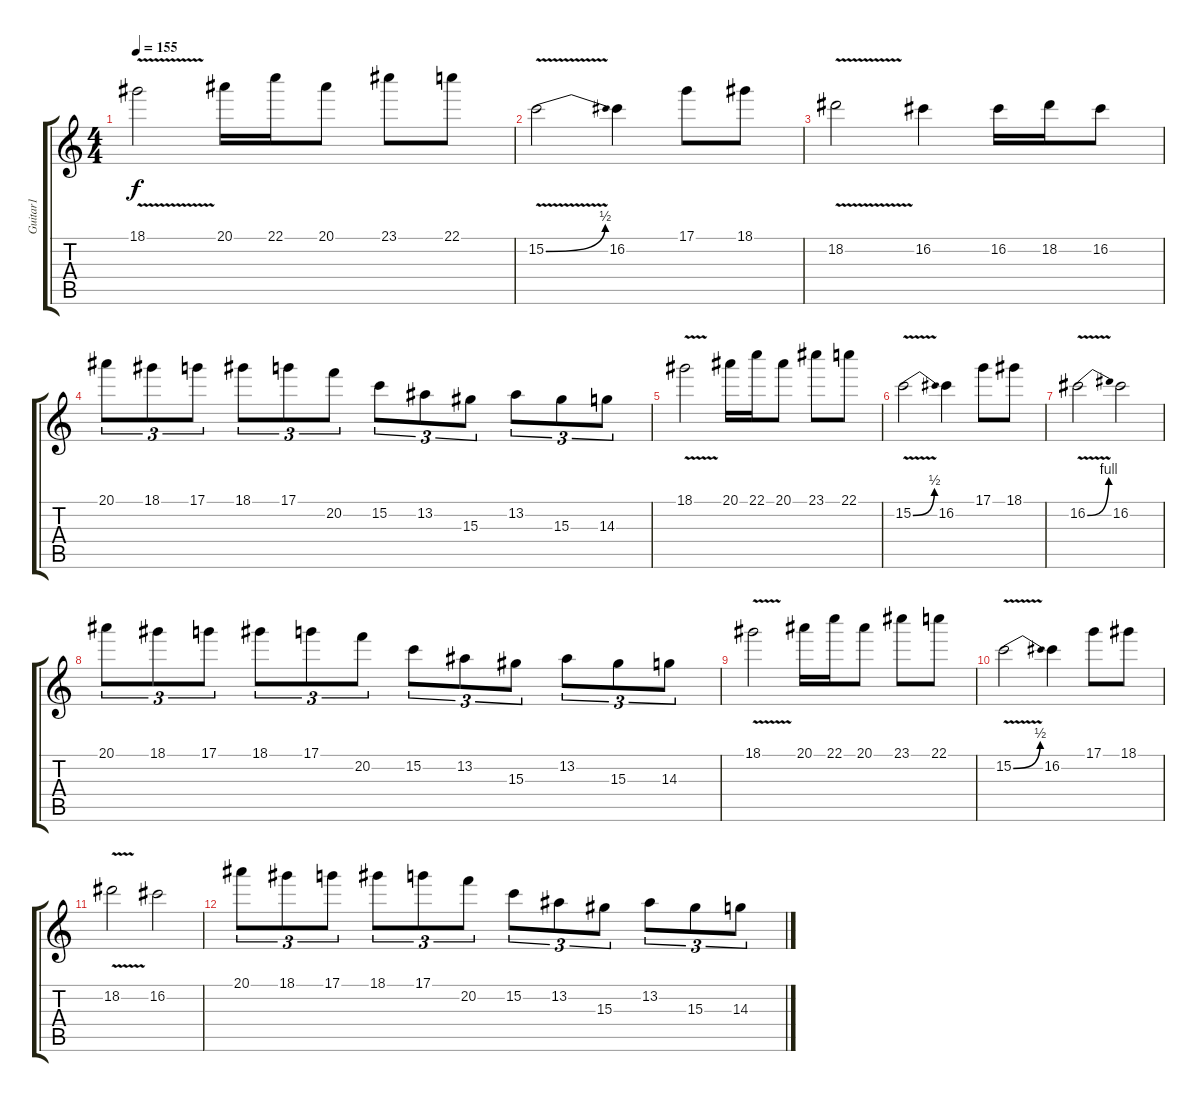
\track ("Guitar1" "Guitar1") {instrument distortionguitar}
\staff {score tabs}
\tuning (D4 A3 F3 C3 G2 D2) {hide}
\ts (4 4)
\tempo 155
\clef g2
\ks c
18.1{v}.2{dy f} 20.1.16 22.1.16 20.1.8 23.1.8 22.1.8 |
15.2{be (bend 0 0 60 2) v}.2 16.2.4 17.1.8 18.1.8 |
18.2{v}.2 16.2.4 16.2.16 18.2.16 16.2.8 |
20.1.8{tu (3 2)} 18.1.8{tu (3 2)} 17.1.8{tu (3 2)} 18.1.8{tu (3 2)} 17.1.8{tu (3 2)} 20.2.8{tu (3 2)} 15.2.8{tu (3 2)} 13.2.8{tu (3 2)} 15.3.8{tu (3 2)} 13.2.8{tu (3 2)} 15.3.8{tu (3 2)} 14.3.8{tu (3 2)} |
18.1{v}.2{volume 3} 20.1.16 22.1.16 20.1.8 23.1.8 22.1.8 |
15.2{be (bend 0 0 60 2) v}.2 16.2.4 17.1.8 18.1.8 |
16.2{be (bend 0 0 60 4) v}.2 16.2.2 |
20.1.8{tu (3 2)} 18.1.8{tu (3 2)} 17.1.8{tu (3 2)} 18.1.8{tu (3 2)} 17.1.8{tu (3 2)} 20.2.8{tu (3 2)} 15.2.8{tu (3 2)} 13.2.8{tu (3 2)} 15.3.8{tu (3 2)} 13.2.8{tu (3 2)} 15.3.8{tu (3 2)} 14.3.8{tu (3 2)} |
18.1{v}.2{volume 0} 20.1.16 22.1.16 20.1.8 23.1.8 22.1.8 |
15.2{be (bend 0 0 60 2) v}.2 16.2.4 17.1.8 18.1.8 |
18.2{v}.2 16.2.2 |
20.1.8{tu (3 2)} 18.1.8{tu (3 2)} 17.1.8{tu (3 2)} 18.1.8{tu (3 2)} 17.1.8{tu (3 2)} 20.2.8{tu (3 2)} 15.2.8{tu (3 2)} 13.2.8{tu (3 2)} 15.3.8{tu (3 2)} 13.2.8{tu (3 2)} 15.3.8{tu (3 2)} 14.3.8{tu (3 2)}
